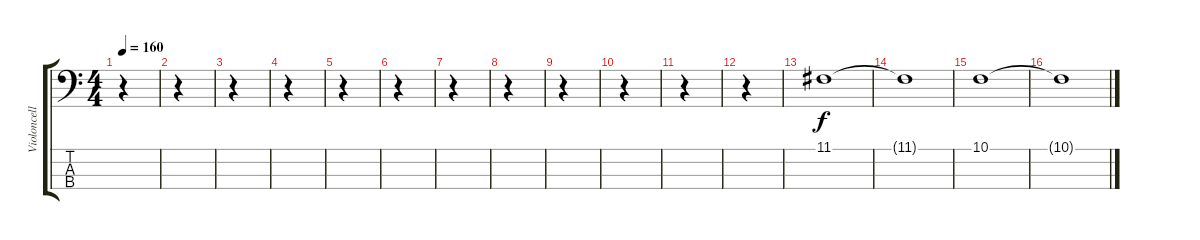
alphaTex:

\track ("Violoncelle" "Violoncell") {instrument violin}
\staff {score tabs}
\tuning (G2 D2 A1 E1) {hide}
\ts (4 4)
\tempo 160
\clef f4
\ks c
r.4{dy f} |
r.4 |
r.4 |
r.4 |
r.4 |
r.4 |
r.4 |
r.4 |
r.4 |
r.4 |
r.4 |
r.4 |
11.1.1 |
11.1{t}.1 |
10.1.1 |
10.1{t}.1
